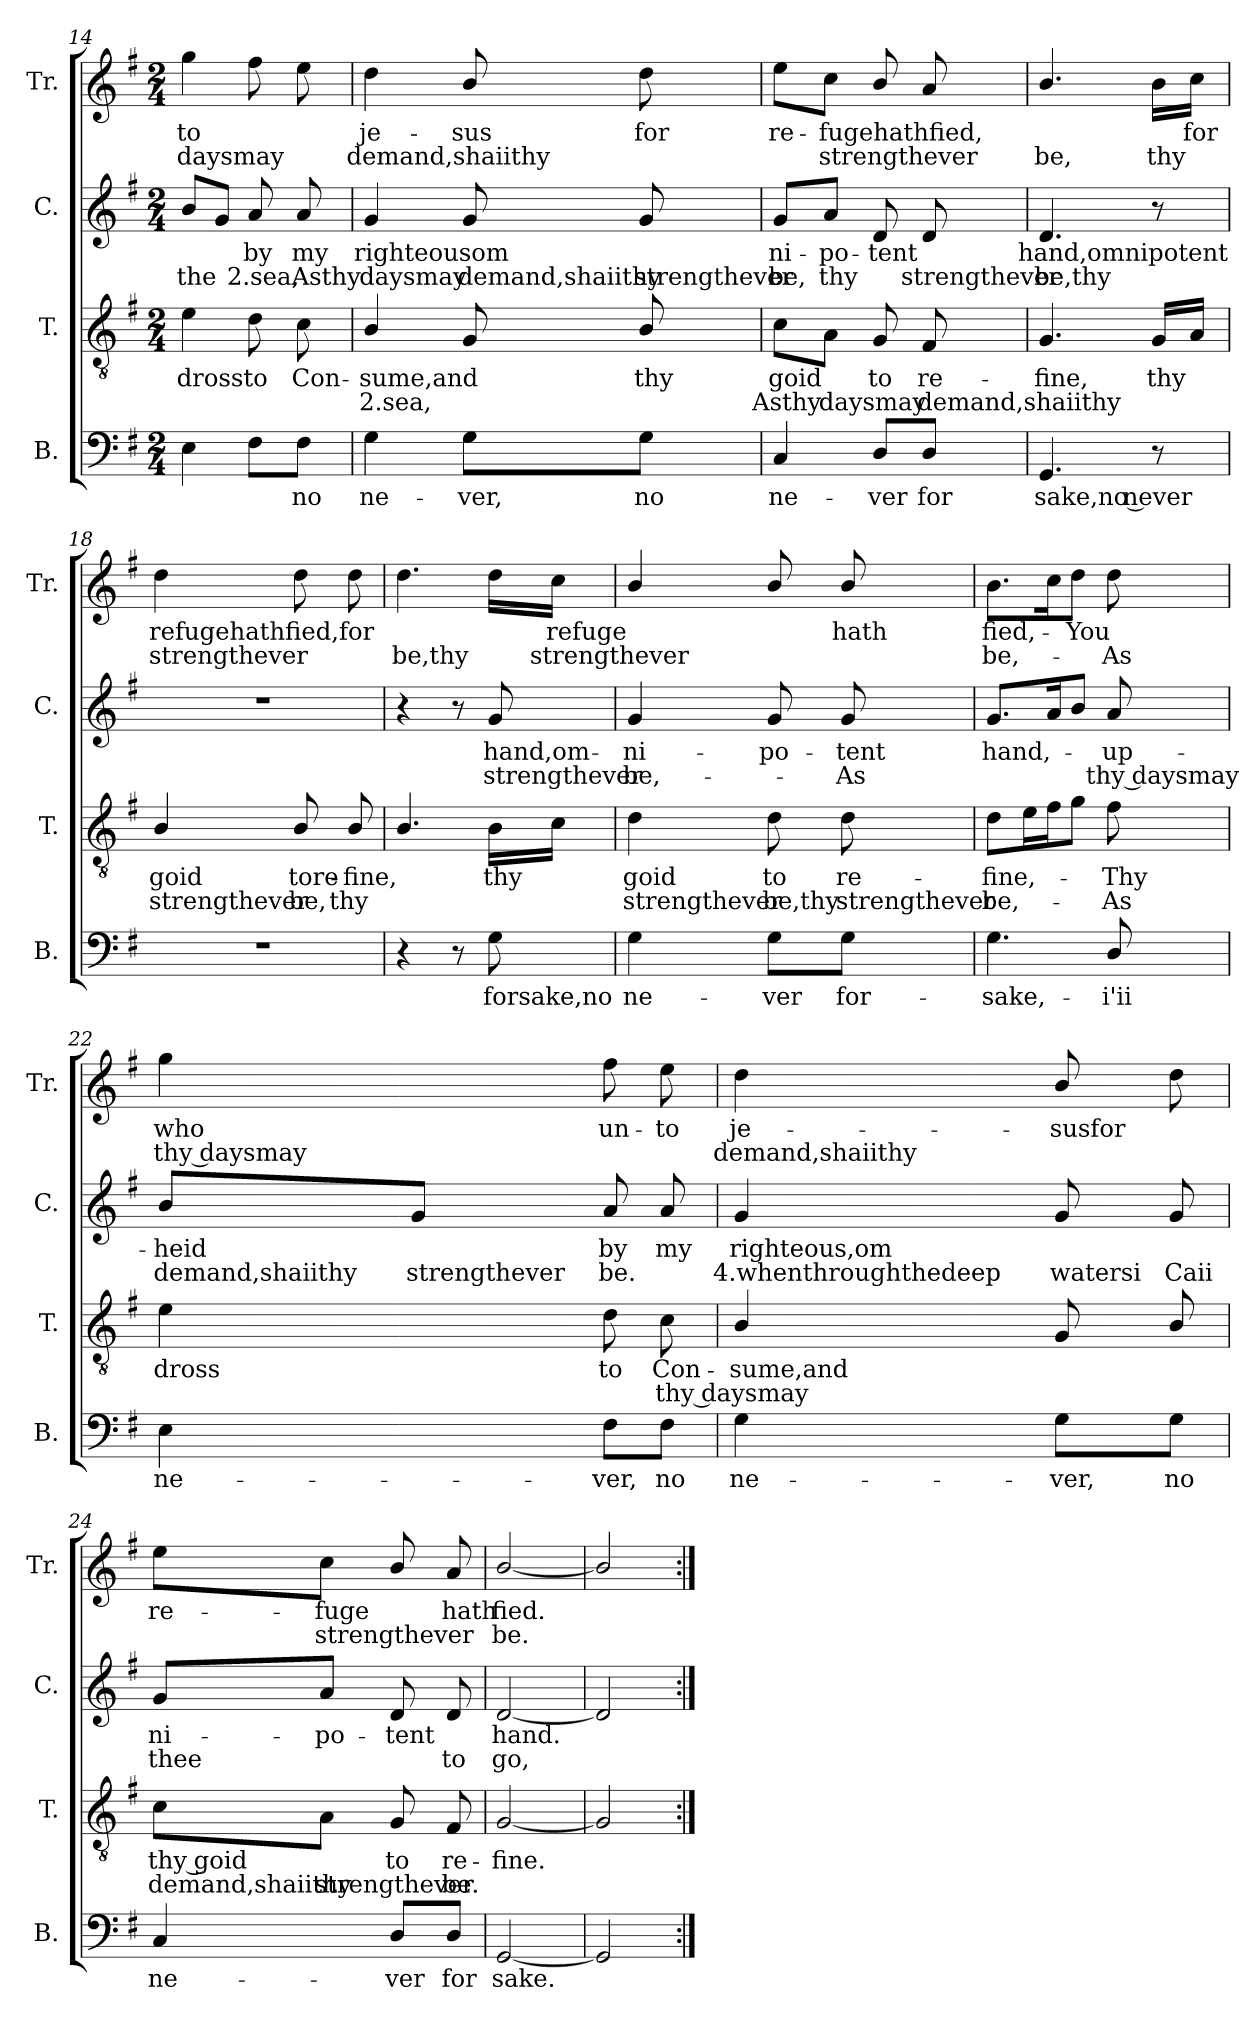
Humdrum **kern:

**kern	**text	**kern	**text	**text	**kern	**text	**text	**kern	**text	**text
*part4	*part4	*part3	*part3	*part3	*part2	*part2	*part2	*part1	*part1	*part1
*staff4	*staff4	*staff3	*staff3	*staff3	*staff2	*staff2	*staff2	*staff1	*staff1	*staff1
*I"B.	*	*I"T.	*	*	*I"C.	*	*	*I"Tr.	*	*
*I'B.	*	*I'T.	*	*	*I'C.	*	*	*I'Tr.	*	*
*clefF4	*	*clefGv2	*	*	*clefG2	*	*	*clefG2	*	*
*k[f#]	*	*k[f#]	*	*	*k[f#]	*	*	*k[f#]	*	*
*G:	*	*G:	*	*	*G:	*	*	*G:	*	*
*M2/4	*	*M2/4	*	*	*M2/4	*	*	*M2/4	*	*
=14	=14	=14	=14	=14	=14	=14	=14	=14	=14	=14
!LO:N:head=solid	!	!LO:N:head=solid	!LO:LY:b	!	!LO:N:head=solid	!	!LO:LY:b	!LO:N:head=solid	!LO:LY:b	!LO:LY:b
4E\	.	4e\	drossto	.	8b/L	.	the	4gg\	-to	daysmay
!	!	!	!	!	!LO:N:head=solid	!	!	!	!	!
.	.	.	.	.	8g/J	.	.	.	.	.
!LO:N:head=solid	!	!	!	!	!	!LO:LY:b	!LO:LY:b	!LO:N:head=solid	!	!
8F#\L	.	8d\	.	.	8a/	by	2.sea,	8ff#\	.	.
!LO:N:head=solid	!LO:LY:b	!LO:N:head=solid	!LO:LY:b	!	!	!LO:LY:b	!LO:LY:b	!LO:N:head=solid	!	!
8F#\J	no	8c\	Con-	.	8a/	my	Asthy	8ee\	.	.
=15	=15	=15	=15	=15	=15	=15	=15	=15	=15	=15
!LO:N:head=solid	!LO:LY:b	!LO:N:head=solid	!LO:LY:b	!LO:LY:b	!LO:N:head=solid	!LO:LY:b	!LO:LY:b	!	!LO:LY:b	!LO:LY:b
4G\	ne-	4B/	-sume,and	2.sea,	4g/	righteousom	daysmay	4dd>\	je-	demand,shaiithy
!LO:N:head=solid	!LO:LY:b	!LO:N:head=solid	!	!	!LO:N:head=solid	!	!LO:LY:b	!LO:N:head=solid	!LO:LY:b	!
8G\L	-ver,	8G/	.	.	8g/	.	demand,shaiithy	8b/	-sus	.
!LO:N:head=solid	!LO:LY:b	!LO:N:head=solid	!LO:LY:b	!	!LO:N:head=solid	!	!LO:LY:b	!	!LO:LY:b	!
8G\J	no	8B/	thy	.	8g/	.	strengthever	8dd\	for	.
=16	=16	=16	=16	=16	=16	=16	=16	=16	=16	=16
!LO:N:head=solid	!LO:LY:b	!LO:N:head=solid	!LO:LY:b	!LO:LY:b	!LO:N:head=solid	!LO:LY:b	!LO:LY:b	!LO:N:head=solid	!LO:LY:b	!
4C/	ne-	8c\L	goid	Asthy	8g/L	ni-	be,	8ee\L	re-	.
!	!	!	!	!LO:LY:b	!	!LO:LY:b	!LO:LY:b	!LO:N:head=solid	!LO:LY:b	!LO:LY:b
.	.	8A\J	.	daysmay	8a/J	-po-	thy	8cc\J	-fugehathfied,	strengthever
!	!LO:LY:b:rj	!LO:N:head=solid	!LO:LY:b	!	!	!LO:LY:b	!	!LO:N:head=solid	!	!
8D/L	-ver	8G/	to	.	8d/	-tent	.	8b/	.	.
!	!LO:LY:b	!LO:N:head=solid	!LO:LY:b	!LO:LY:b	!	!	!LO:LY:b	!	!	!
8D/J	for	8F#/	re-	demand,shaiithy	8d/	.	strengthever	8a/	.	.
=17	=17	=17	=17	=17	=17	=17	=17	=17	=17	=17
!LO:N:head=solid	!LO:LY:b	!LO:N:head=solid	!LO:LY:b	!	!	!LO:LY:b	!LO:LY:b	!LO:N:head=solid	!	!LO:LY:b
4.GG/	sake,no ne­ver	4.G/	-fine,	.	4.d/	hand,om­ni­po­tent	be,thy	4.b/	.	be,
!	!	!LO:N:head=solid	!LO:LY:b	!	!	!	!	!LO:N:head=solid	!	!LO:LY:b
8rC	.	16G/LL	thy	.	8ra	.	.	16b\LL	.	thy
!	!	!	!	!	!	!	!	!LO:N:head=solid	!LO:LY:b:rj	!
.	.	16A/JJ	.	.	.	.	.	16cc\JJ	for	.
=18	=18	=18	=18	=18	=18	=18	=18	=18	=18	=18
!LO:N:vis=1	!	!LO:N:head=solid	!LO:LY:b	!LO:LY:b	!LO:N:vis=1	!	!	!	!LO:LY:b	!LO:LY:b
2r	.	4B/	goid	strengthever	2r	.	.	4dd\	refugehathfied,for	strengthever
!	!	!LO:N:head=solid	!LO:LY:b	!LO:LY:b	!	!	!	!	!	!
.	.	8B/	tore-	be,	.	.	.	8dd\	.	.
!	!	!LO:N:head=solid	!LO:LY:b	!LO:LY:b	!	!	!	!	!	!
.	.	8B/	-fine,	thy	.	.	.	8dd\	.	.
=19	=19	=19	=19	=19	=19	=19	=19	=19	=19	=19
!	!	!LO:N:head=solid	!	!	!	!	!	!	!	!LO:LY:b
4r	.	4.B/	.	.	4r	.	.	4.dd\	.	be,thy
8rC	.	.	.	.	8ra	.	.	.	.	.
!LO:N:head=solid	!LO:LY:b:rj	!LO:N:head=solid	!LO:LY:b	!	!LO:N:head=solid	!LO:LY:b	!LO:LY:b	!	!	!
8G\	for­sake,no	16B\LL	thy	.	8g/	hand,om-	strengthever	16dd\LL	.	.
!	!	!LO:N:head=solid	!	!	!	!	!	!LO:N:head=solid	!LO:LY:b	!LO:LY:b
.	.	16c\JJ	.	.	.	.	.	16cc\JJ	refuge	strengthever
=20	=20	=20	=20	=20	=20	=20	=20	=20	=20	=20
!LO:N:head=solid	!LO:LY:b	!	!LO:LY:b	!LO:LY:b	!LO:N:head=solid	!LO:LY:b	!LO:LY:b	!LO:N:head=solid	!	!
4G\	ne-	4d\	goid	strengthever	4g/	-ni-	be,-	4b/	.	.
!LO:N:head=solid	!LO:LY:b:rj	!	!LO:LY:b	!LO:LY:b	!LO:N:head=solid	!LO:LY:b:rj	!	!LO:N:head=solid	!	!
8G\L	-ver	8d\	to	be,thy	8g/	-po-	.	8b/	.	.
!LO:N:head=solid	!LO:LY:b	!	!LO:LY:b	!LO:LY:b	!LO:N:head=solid	!LO:LY:b:rj	!LO:LY:b:rj	!LO:N:head=solid	!LO:LY:b	!
8G\J	for-	8d\	re-	strengthever	8g/	-tent	-As	8b/	hath	.
=21	=21	=21	=21	=21	=21	=21	=21	=21	=21	=21
!LO:N:head=solid	!LO:LY:b	!	!LO:LY:b	!LO:LY:b	!LO:N:head=solid	!LO:LY:b	!	!LO:N:head=solid	!LO:LY:b	!LO:LY:b
4.G\	-sake,-	8d\L	-fine,-	be,-	8.g/L	hand,-	.	8.b\L	fied,-	be,-
!	!	!LO:N:head=solid	!	!	!	!	!	!	!	!
.	.	16e\L	.	.	.	.	.	.	.	.
!	!	!LO:N:head=solid	!	!	!	!	!	!LO:N:head=solid	!	!
.	.	16f#\J	.	.	16a/k	.	.	16cc\k	.	.
!	!	!LO:N:head=solid	!	!	!LO:N:head=solid	!	!	!	!LO:LY:b	!
.	.	8g\J	.	.	8b/J	.	.	8dd\J	-You	.
!	!LO:LY:b	!LO:N:head=solid	!LO:LY:b	!LO:LY:b	!	!LO:LY:b	!LO:LY:b	!	!	!LO:LY:b:rj
8D/	-i'ii	8f#\	-Thy	-As	8a/	-up-	thy daysmay	8dd\	.	-As
=22	=22	=22	=22	=22	=22	=22	=22	=22	=22	=22
!LO:N:head=solid	!LO:LY:b	!LO:N:head=solid	!LO:LY:b	!	!LO:N:head=solid	!LO:LY:b:rj	!LO:LY:b:rj	!LO:N:head=solid	!LO:LY:b:rj	!LO:LY:b:rj
4E\	ne-	4e\	dross	.	8b/L	-heid	demand,shaiithy	4gg\	who	thy daysmay
!	!	!	!	!	!LO:N:head=solid	!	!LO:LY:b	!	!	!
.	.	.	.	.	8g/J	.	strengthever	.	.	.
!LO:N:head=solid	!LO:LY:b:rj	!	!LO:LY:b	!	!	!LO:LY:b:rj	!LO:LY:b:rj	!LO:N:head=solid	!LO:LY:b	!
8F#\L	-ver,	8d\	to	.	8a/	by	be.	8ff#\	un-	.
!LO:N:head=solid	!LO:LY:b	!LO:N:head=solid	!LO:LY:b	!LO:LY:b	!	!LO:LY:b	!	!LO:N:head=solid	!LO:LY:b:rj	!
8F#\J	no	8c\	Con-	thy daysmay	8a/	my	.	8ee\	-to	.
=23	=23	=23	=23	=23	=23	=23	=23	=23	=23	=23
!LO:N:head=solid	!LO:LY:b	!LO:N:head=solid	!LO:LY:b	!	!LO:N:head=solid	!LO:LY:b	!LO:LY:b	!	!LO:LY:b	!LO:LY:b
4G\	ne-	4B/	-sume,and	.	4g/	righteous,om	4.whenthroughthedeep	4dd\	je-	demand,shaiithy
!LO:N:head=solid	!LO:LY:b:rj	!LO:N:head=solid	!	!	!LO:N:head=solid	!	!LO:LY:b	!LO:N:head=solid	!LO:LY:b	!
8G\L	-ver,	8G/	.	.	8g/	.	watersi	8b/	-susfor	.
!LO:N:head=solid	!LO:LY:b	!LO:N:head=solid	!	!	!LO:N:head=solid	!	!LO:LY:b	!	!	!
8G\J	no	8B/	.	.	8g/	.	Caii	8dd\	.	.
=24	=24	=24	=24	=24	=24	=24	=24	=24	=24	=24
!LO:N:head=solid	!LO:LY:b	!LO:N:head=solid	!LO:LY:b:rj	!LO:LY:b:rj	!LO:N:head=solid	!LO:LY:b	!LO:LY:b	!LO:N:head=solid	!LO:LY:b	!
4C/	ne-	8c\L	thy goid	demand,shaiithy	8g/L	ni-	thee	8ee\L	re-	.
!	!	!	!	!LO:LY:b	!	!LO:LY:b	!	!LO:N:head=solid	!LO:LY:b	!LO:LY:b
.	.	8A\J	.	strengthever	8a/J	-po-	.	8cc\J	-fuge	strengthever
!	!LO:LY:b	!LO:N:head=solid	!LO:LY:b	!	!	!LO:LY:b	!	!LO:N:head=solid	!	!
8D/L	-ver	8G/	to	.	8d/	-tent	.	8b/	.	.
!	!LO:LY:b	!LO:N:head=solid	!LO:LY:b	!LO:LY:b	!	!	!LO:LY:b	!	!LO:LY:b	!
8D/J	for	8F#/	re-	be.	8d/	.	to	8a/	hath	.
=25	=25	=25	=25	=25	=25	=25	=25	=25	=25	=25
!	!LO:LY:b	!	!LO:LY:b	!	!	!LO:LY:b	!LO:LY:b	!LO:N:head=open	!LO:LY:b	!LO:LY:b
[<2GG/	sake.	[<2G/	-fine.	.	[<2d/	hand.	go,	[<2b/	fied.	be.
=26	=26	=26	=26	=26	=26	=26	=26	=26	=26	=26
!	!	!	!	!	!	!	!	!LO:N:head=open	!	!
2GG/]	.	2G/]	.	.	2d/]	.	.	2b/]	.	.
=:|!	=:|!	=:|!	=:|!	=:|!	=:|!	=:|!	=:|!	=:|!	=:|!	=:|!
*-	*-	*-	*-	*-	*-	*-	*-	*-	*-	*-
